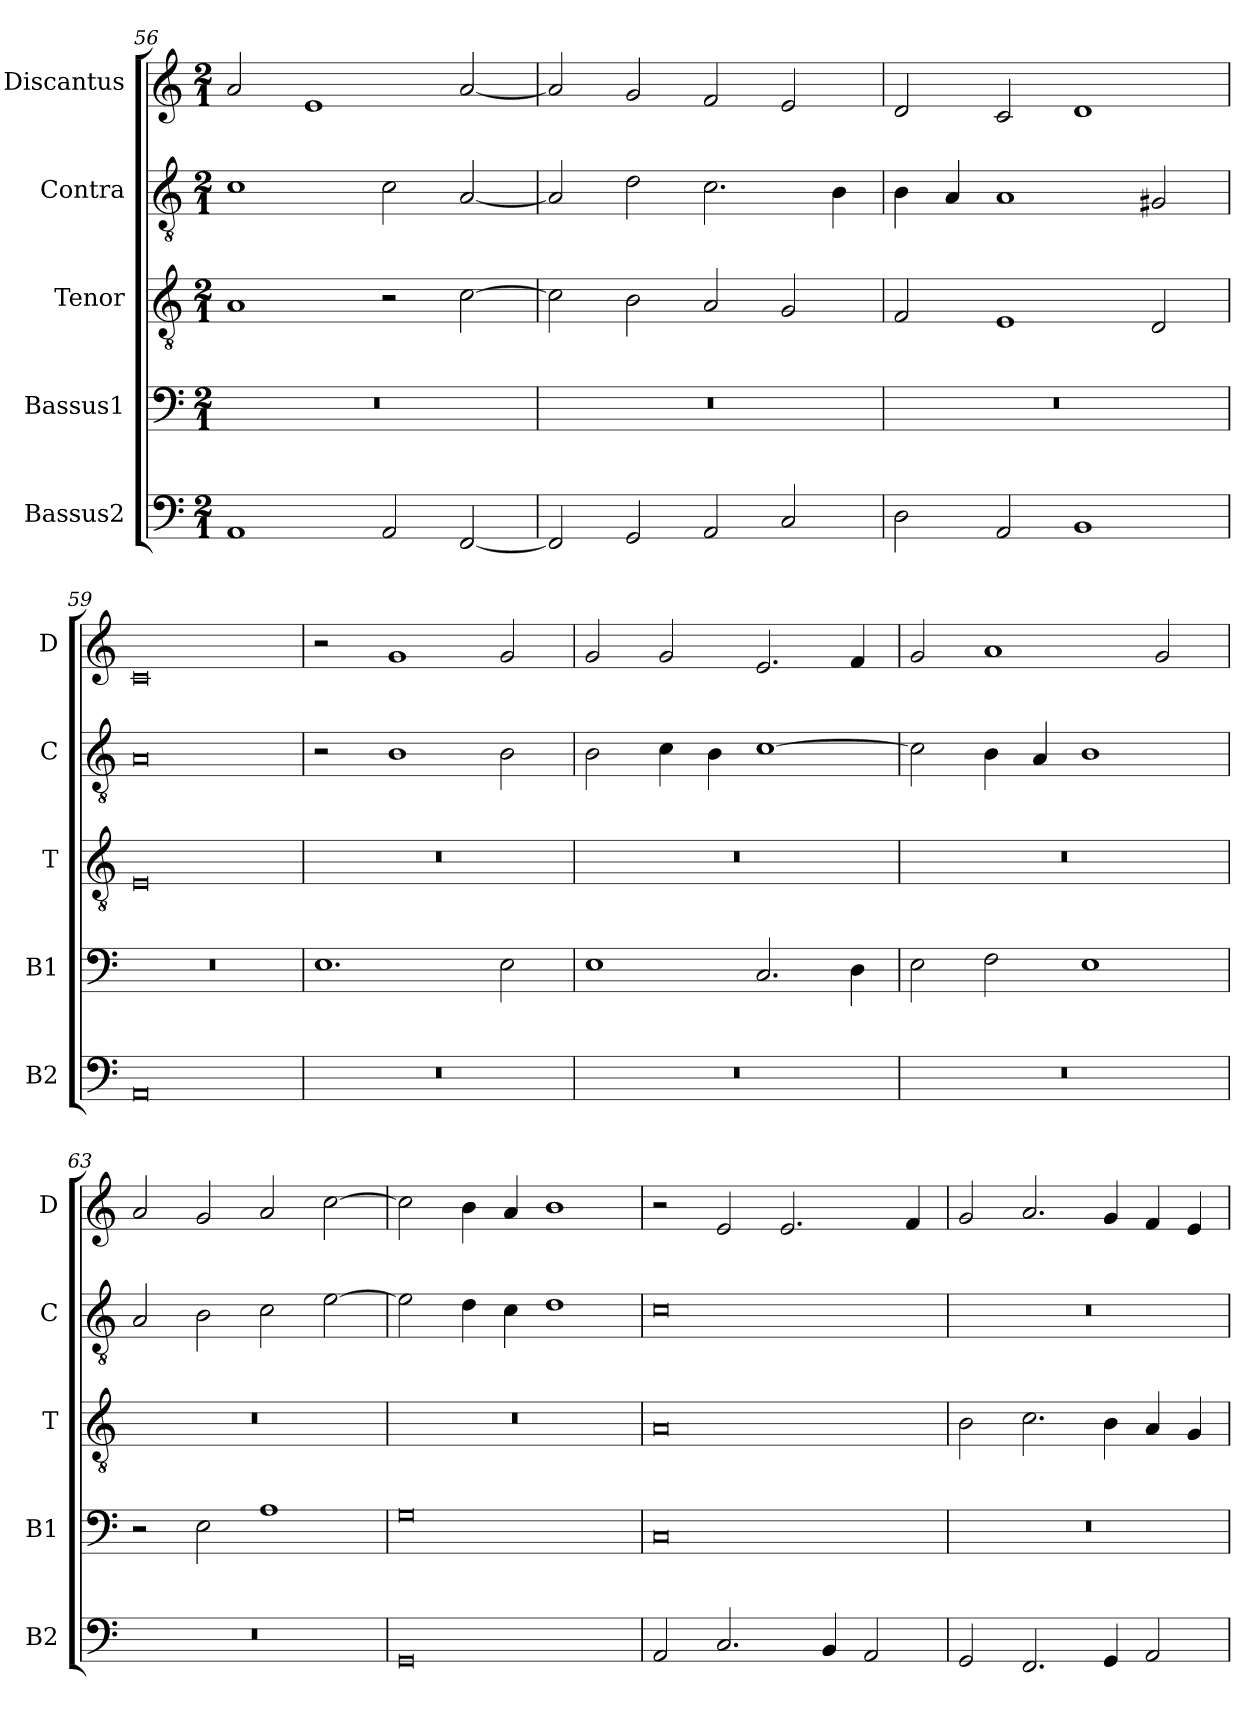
**kern	**kern	**kern	**kern	**kern
*part5	*part4	*part3	*part2	*part1
*staff5	*staff4	*staff3	*staff2	*staff1
*I"Bassus2	*I"Bassus1	*I"Tenor	*I"Contra	*I"Discantus
*I'B2	*I'B1	*I'T	*I'C	*I'D
*clefF4	*clefF4	*clefGv2	*clefGv2	*clefG2
*k[]	*k[]	*k[]	*k[]	*k[]
*M2/1	*M2/1	*M2/1	*M2/1	*M2/1
=56	=56	=56	=56	=56
1AA	0r	1A	1c	2a/
.	.	.	.	1e
2AA/	.	2r	2c\	.
[2FF/	.	[2c\	[2A/	[2a/
=57	=57	=57	=57	=57
2FF/]	0r	2c\]	2A/]	2a/]
2GG/	.	2B\	2d\	2g/
2AA/	.	2A/	2.c\	2f/
2C/	.	2G/	.	2e/
.	.	.	4B\	.
=58	=58	=58	=58	=58
2D\	0r	2F/	4B\	2d/
.	.	.	4A/	.
2AA/	.	1E	1A	2c/
1BB	.	.	.	1d
.	.	2D/	2G#X/	.
=59	=59	=59	=59	=59
0AA	0r	0E	0A	0c
=60	=60	=60	=60	=60
0r	1.E	0r	2r	2r
.	.	.	1B	1g
.	2E\	.	2B\	2g/
=61	=61	=61	=61	=61
0r	1E	0r	2B\	2g/
.	.	.	4c\	2g/
.	.	.	4B\	.
.	2.C/	.	[1c	2.e/
.	4D\	.	.	4f/
=62	=62	=62	=62	=62
0r	2E\	0r	2c\]	2g/
.	2F\	.	4B\	1a
.	.	.	4A/	.
.	1E	.	1B	.
.	.	.	.	2g/
=63	=63	=63	=63	=63
0r	2r	0r	2A/	2a/
.	2E\	.	2B\	2g/
.	1A	.	2c\	2a/
.	.	.	[2e\	[2cc\
=64	=64	=64	=64	=64
0GG	0G	0r	2e\]	2cc\]
.	.	.	4d\	4b\
.	.	.	4c\	4a/
.	.	.	1d	1b
=65	=65	=65	=65	=65
2AA/	0C	0A	0c	2r
2.C/	.	.	.	2e/
.	.	.	.	2.e/
4BB/	.	.	.	.
2AA/	.	.	.	.
.	.	.	.	4f/
=66	=66	=66	=66	=66
2GG/	0r	2B\	0r	2g/
2.FF/	.	2.c\	.	2.a/
4GG/	.	4B\	.	4g/
2AA/	.	4A/	.	4f/
.	.	4G/	.	4e/
=	=	=	=	=
*-	*-	*-	*-	*-
